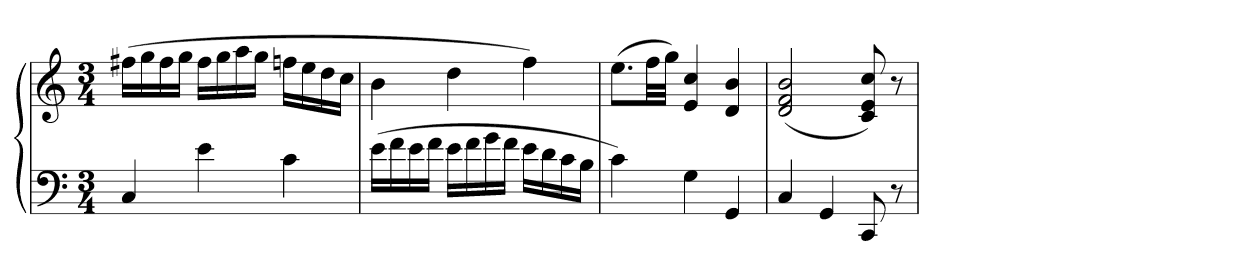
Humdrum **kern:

**kern	**kern
*part1	*part1
*staff2	*staff1
*clefF4	*clefG2
*k[]	*k[]
*M3/4	*M3/4
=	=
4C	(16ff#XLL
.	16gg
.	16ff#
.	16ggJJ
4e	16ff#LL
.	16gg
.	16aa
.	16ggJJ
4c	16ffnLL
.	16ee
.	16dd
.	16ccJJ
=73	=73
(16eLL	4b
16f	.
16e	.
16fJJ	.
16eLL	4dd
16f	.
16g	.
16fJJ	.
16eLL	4ff)
16d	.
16c	.
16BJJ	.
=74	=74
4c)	(8.eeL
.	32ffLL
.	32ggJJJ)
4G	4e 4cc
4GG	4d 4b
=75	=75
4C	(2d 2f 2b
4GG	.
8CC	8c 8e 8cc)
8r	8r
=	=
*-	*-
